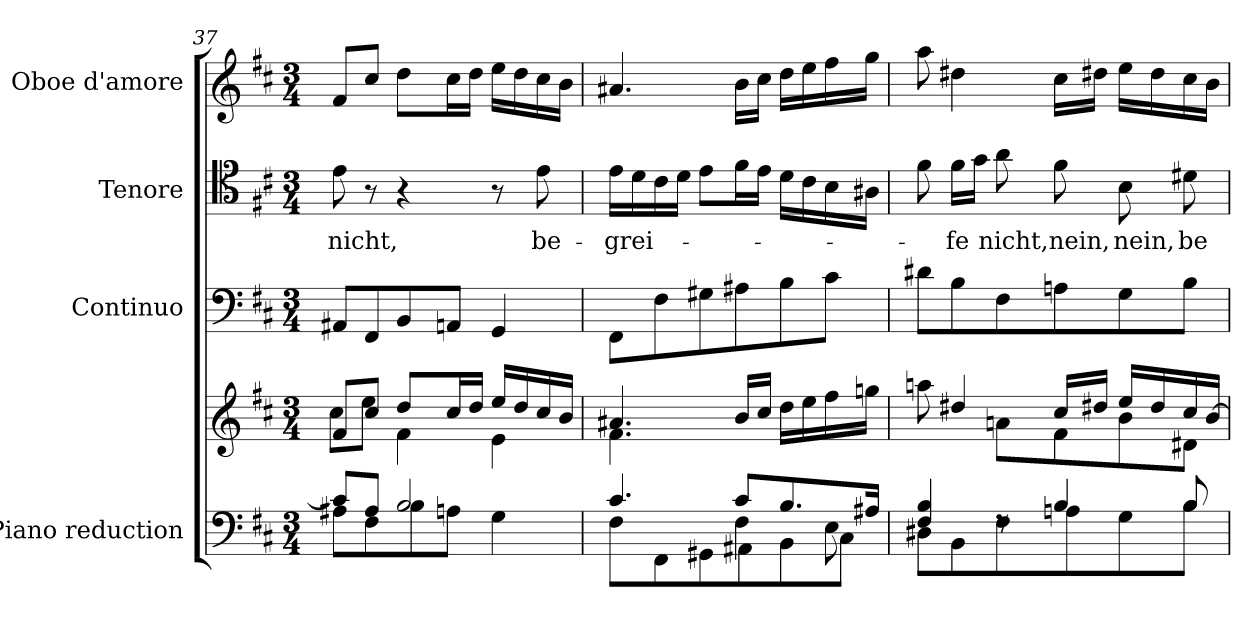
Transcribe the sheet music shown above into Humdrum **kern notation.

**kern	**kern	**kern	**kern	**text	**kern
*part4	*part4	*part3	*part2	*part2	*part1
*staff5	*staff4	*staff3	*staff2	*staff2	*staff1
*I"Piano reduction	*	*I"Continuo	*I"Tenore	*	*I"Oboe d'amore
*I'Pno	*	*	*	*	*I'Ob
*clefF4	*clefG2	*clefF4	*clefC4	*	*clefG2
*k[f#c#]	*k[f#c#]	*k[f#c#]	*k[f#c#]	*	*k[f#c#]
*M3/4	*M3/4	*M3/4	*M3/4	*	*M3/4
=37	=37	=37	=37	=37	=37
*^	*^	*	*	*	*
!	!	!	!	!	!	!LO:LY:b	!
8c#/L]	8A#X\L	8f#/L	8cc#\L	8AA#X/L	8e\	nicht,	8f#/L
8A#/J	8F#\	8cc#/J	8ee\J	8FF#/	8r	.	8cc#/J
2B/	8B\	8dd/L	4f#\	8BB/	4r	.	8dd\L
.	8An\J	16cc#/L	.	8AAn/J	.	.	16cc#\L
.	.	16dd/JJ	.	.	.	.	16dd\JJ
.	4G\	16ee/LL	4e\	4GG/	8r	.	16ee\LL
.	.	16dd/	.	.	.	.	16dd\
!	!	!	!	!	!	!LO:LY:b	!
.	.	16cc#/	.	.	8e\	be-	16cc#\
.	.	16b/JJ	.	.	.	.	16b\JJ
=38	=38	=38	=38	=38	=38	=38	=38
*	*^	*	*	*	*	*	*
!	!	!	!	!	!	!	!LO:LY:b	!
4.ryy	4.c#/	8F#\L	4.a#X/	4.f#\	8FF#\L	16e\LL	-grei-	4.a#X/
.	.	.	.	.	.	16d\	.	.
.	.	8FF#\	.	.	8F#\	16c#\	.	.
.	.	.	.	.	.	16d\JJ	.	.
.	.	8GG#X\	.	.	8G#X\	8e\L	.	.
8c#:/L	4F#\	8AA#X\	16b/LL	4.ryy	8A#X\	16f#\L	.	16b\LL
.	.	.	16cc#/JJ	.	.	16e\JJ	.	16cc#\JJ
8.B/	.	8BB\	16dd\LL	.	8B\	16d\LL	.	16dd\LL
.	.	.	16ee\	.	.	16c#\	.	16ee\
.	8E\	8C#\J	16ff#\	.	8c#\J	16B\	.	16ff#\
16A#X/Jk	.	.	16ggn\JJ	.	.	16A#X\JJ	.	16gg\JJ
*	*v	*v	*	*	*	*	*	*
=39	=39	=39	=39	=39	=39	=39	=39
4F#/ 4B/	8D#X\L	8aan\	4ryy	8d#X\L	8f#\	.	8aa\
!	!	!	!	!	!	!LO:LY:b	!
.	8BB\	4dd#X/	.	8B\	16f#\LL	-fe	4dd#X\
.	.	.	.	.	16g\JJ	.	.
!	!	!	!	!	!	!LO:LY:b	!
8rF	8F#\	.	8an\L	8F#\	8a\	nicht,	.
!	!	!	!	!	!	!LO:LY:b	!
4B/	8An\	16cc#/LL	8f#\	8An\	8f#\	nein,	16cc#\LL
.	.	16dd#X/JJ	.	.	.	.	16dd#X\JJ
!	!	!	!	!	!	!LO:LY:b	!
.	8G\	16ee/LL	8b\	8G\	8B\	nein,	16ee\LL
.	.	16dd#/	.	.	.	.	16dd#\
!	!	!	!	!	!	!LO:LY:b	!
8B/	8B\J	16cc#/	8d#X\J	8B\J	8d#X\	be-	16cc#\
.	.	[16b/JJ	.	.	.	.	16b\JJ
*v	*v	*	*	*	*	*	*
*	*v	*v	*	*	*	*
=	=	=	=	=	=
*-	*-	*-	*-	*-	*-
